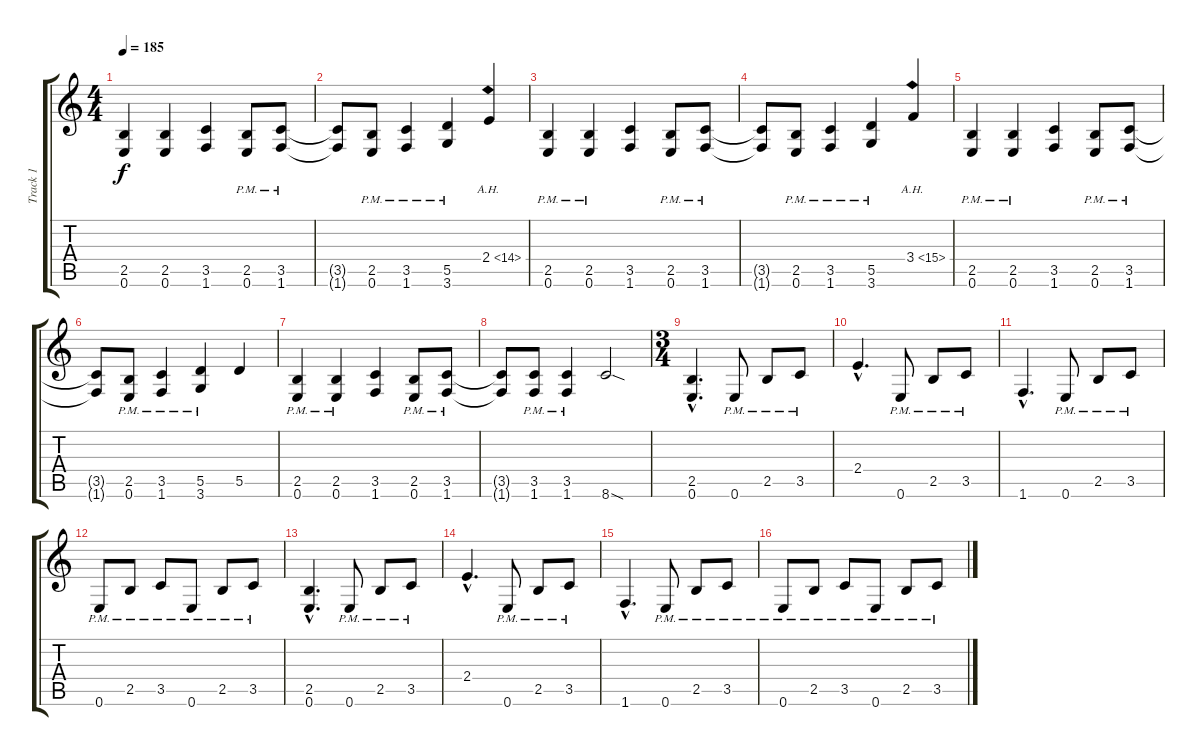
\track ("Track 1" "Track 1") {instrument distortionguitar}
\staff {score tabs}
\tuning (E4 B3 G3 D3 A2 E2) {hide}
\ts (4 4)
\tempo 185
\clef g2
\ks c
(2.5 0.6).4{dy f} (2.5 0.6).4 (3.5 1.6).4 (2.5{pm} 0.6{pm}).8 (3.5{pm} 1.6{pm}).8 |
(3.5{t} 1.6{t}).8 (2.5{pm} 0.6{pm}).8 (3.5{pm} 1.6{pm}).4 (5.5{pm} 3.6{pm}).4 2.4{ah 12}.4 |
(2.5{pm} 0.6{pm}).4 (2.5{pm} 0.6{pm}).4 (3.5 1.6).4 (2.5{pm} 0.6{pm}).8 (3.5{pm} 1.6{pm}).8 |
(3.5{t} 1.6{t}).8 (2.5{pm} 0.6{pm}).8 (3.5{pm} 1.6{pm}).4 (5.5{pm} 3.6{pm}).4 3.4{ah 12}.4 |
(2.5{pm} 0.6{pm}).4 (2.5{pm} 0.6{pm}).4 (3.5 1.6).4 (2.5{pm} 0.6{pm}).8 (3.5{pm} 1.6{pm}).8 |
(3.5{t} 1.6{t}).8 (2.5{pm} 0.6{pm}).8 (3.5{pm} 1.6{pm}).4 (5.5{pm} 3.6{pm}).4 5.5.4 |
(2.5{pm} 0.6{pm}).4 (2.5{pm} 0.6{pm}).4 (3.5 1.6).4 (2.5{pm} 0.6{pm}).8 (3.5{pm} 1.6{pm}).8 |
(3.5{t} 1.6{t}).8 (3.5{pm} 1.6{pm}).8 (3.5{pm} 1.6{pm}).4 8.6{sod}.2 |
\ts (3 4)
(2.5{hac} 0.6{hac}).4{d} 0.6{pm}.8 2.5{pm}.8 3.5{pm}.8 |
2.4{hac}.4{d} 0.6{pm}.8 2.5{pm}.8 3.5{pm}.8 |
1.6{hac}.4{d} 0.6{pm}.8 2.5{pm}.8 3.5{pm}.8 |
0.6{pm}.8 2.5{pm}.8 3.5{pm}.8 0.6{pm}.8 2.5{pm}.8 3.5{pm}.8 |
(2.5{hac} 0.6{hac}).4{d} 0.6{pm}.8 2.5{pm}.8 3.5{pm}.8 |
2.4{hac}.4{d} 0.6{pm}.8 2.5{pm}.8 3.5{pm}.8 |
1.6{hac}.4{d} 0.6{pm}.8 2.5{pm}.8 3.5{pm}.8 |
0.6{pm}.8 2.5{pm}.8 3.5{pm}.8 0.6{pm}.8 2.5{pm}.8 3.5{pm}.8
